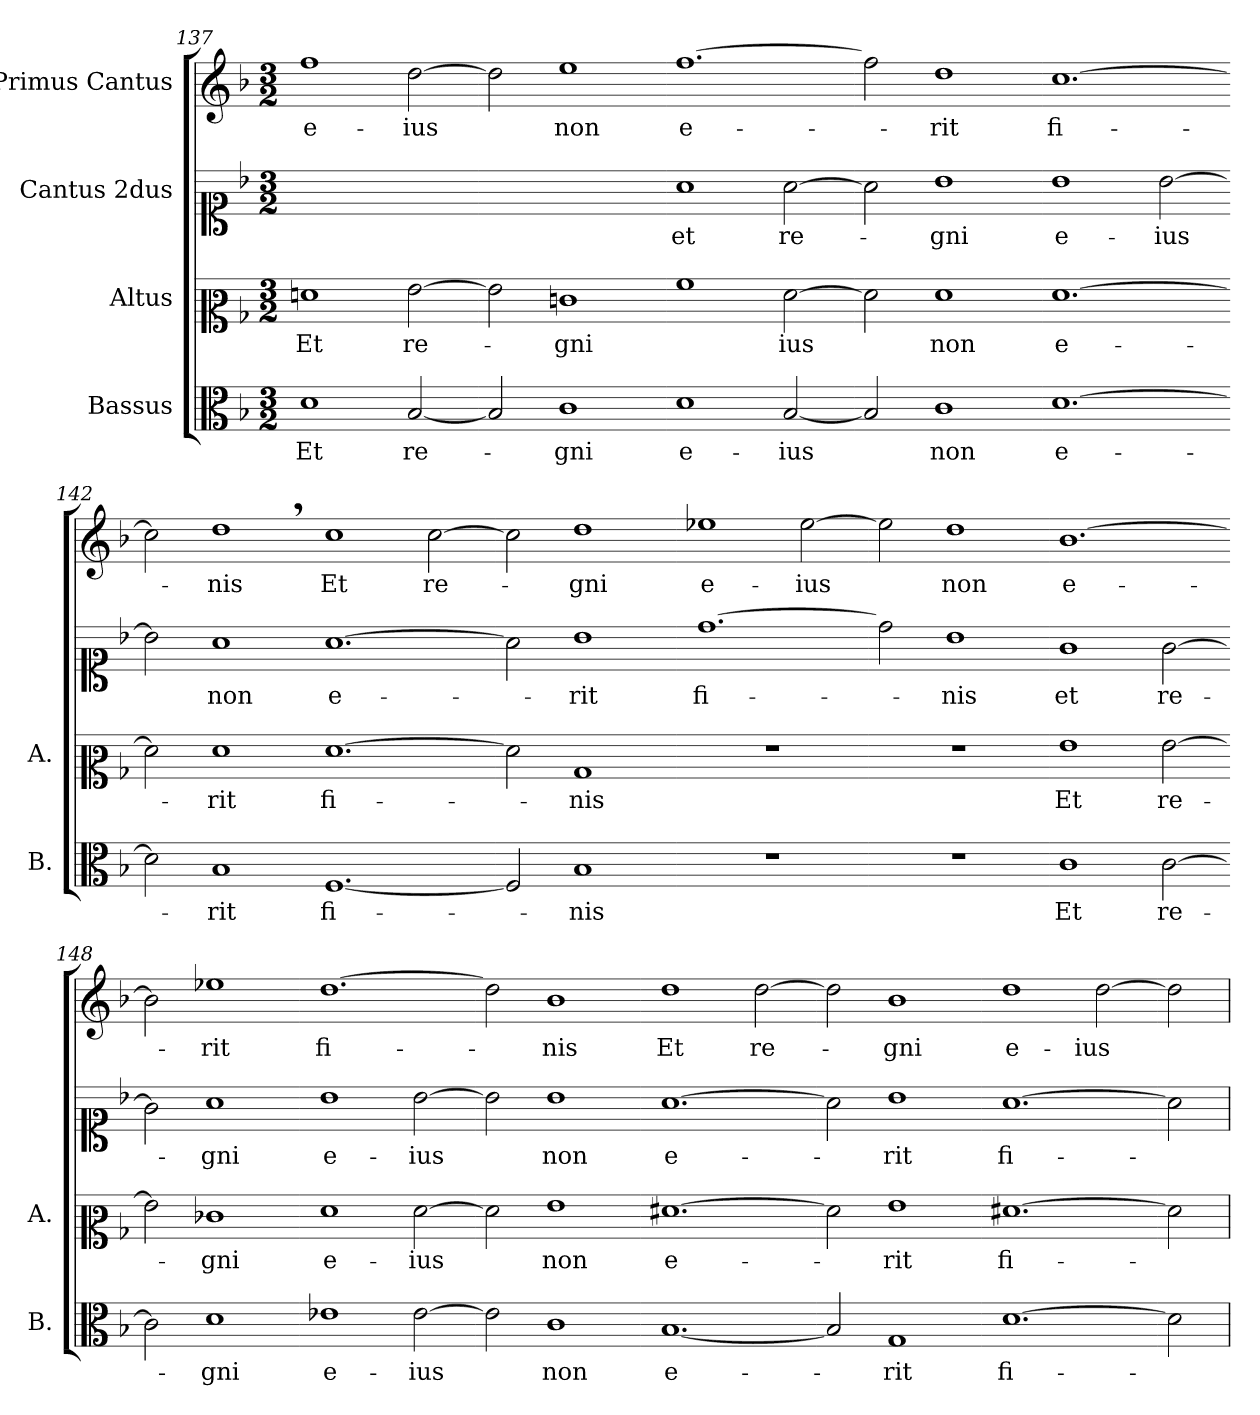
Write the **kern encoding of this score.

**kern	**text	**kern	**text	**kern	**text	**kern	**text
*part4	*part4	*part3	*part3	*part2	*part2	*part1	*part1
*staff4	*staff4	*staff3	*staff3	*staff2	*staff2	*staff1	*staff1
*I"Bassus	*	*I"Altus	*	*I"Cantus 2dus	*	*I"Primus Cantus	*
*I'B.	*	*I'A.	*	*	*	*	*
*clefC3	*	*clefC2	*	*clefC1	*	*clefG2	*
*k[b-]	*	*k[b-]	*	*k[b-]	*	*k[b-]	*
*M3/2	*	*M3/2	*	*M3/2	*	*M3/2	*
=137	=137	=137	=137	=137	=137	=137	=137
1d	Et	1fn	Et	1.ryy	.	1ff	e-
[2B-/	re-	[2g\	re-	.	.	[2dd\	-ius
=138-	=138-	=138-	=138-	=138-	=138-	=138-	=138-
2B-/]	.	2g\]	.	1.ryy	.	2dd\]	.
1c	-gni	1en	-gni	.	.	1ee	non
=139-	=139-	=139-	=139-	=139-	=139-	=139-	=139-
1d	e-	1a	.	1a	et	[1.ff	e-
[2B-/	-ius	[2f\	ius	[2a\	re-	.	.
=140-	=140-	=140-	=140-	=140-	=140-	=140-	=140-
2B-/]	.	2f\]	.	2a\]	.	2ff]	.
1c	non	1f	non	1b-	-gni	1dd	-rit
=141-	=141-	=141-	=141-	=141-	=141-	=141-	=141-
[1.d	e-	[1.f	e-	1b-	e-	[1.cc	fi-
.	.	.	.	[2b-\	ius	.	.
=142-	=142-	=142-	=142-	=142-	=142-	=142-	=142-
2d]	.	2f]	.	2b-\]	.	2cc]	.
1B-	-rit	1f	-rit	1a	non	1dd,	-nis
=143-	=143-	=143-	=143-	=143-	=143-	=143-	=143-
[1.F	fi-	[1.f	fi-	[1.a	e-	1cc	Et
.	.	.	.	.	.	[2cc\	re-
=144-	=144-	=144-	=144-	=144-	=144-	=144-	=144-
2F]	.	2f]	.	2a]	.	2cc\]	.
1B-	-nis	1B-	-nis	1b-	-rit	1dd	-gni
=145-	=145-	=145-	=145-	=145-	=145-	=145-	=145-
1.r	.	1.r	.	[1.dd	fi-	1ee-X	e-
.	.	.	.	.	.	[2ee-\	-ius
=146-	=146-	=146-	=146-	=146-	=146-	=146-	=146-
1.r	.	1.r	.	2dd]	.	2ee-\]	.
.	.	.	.	1b-	-nis	1dd	non
=147-	=147-	=147-	=147-	=147-	=147-	=147-	=147-
1c	Et	1g	Et	1g	et	[1.b-	e-
[2c\	re-	[2g\	re-	[2g\	re-	.	.
=148-	=148-	=148-	=148-	=148-	=148-	=148-	=148-
2c\]	.	2g\]	.	2g\]	.	2b-]	.
1d	-gni	1e-X	-gni	1a	-gni	1ee-X	-rit
=149-	=149-	=149-	=149-	=149-	=149-	=149-	=149-
1e-X	e-	1f	e-	1b-	e-	[1.dd	fi-
[2e-\	-ius	[2f\	-ius	[2b-\	-ius	.	.
=150-	=150-	=150-	=150-	=150-	=150-	=150-	=150-
2e-\]	.	2f\]	.	2b-\]	.	2dd]	.
1c	non	1g	non	1b-	non	1b-	-nis
=151-	=151-	=151-	=151-	=151-	=151-	=151-	=151-
[1.B-	e-	[1.f#X	e-	[1.a	e-	1dd	Et
.	.	.	.	.	.	[2dd\	re-
=152-	=152-	=152-	=152-	=152-	=152-	=152-	=152-
2B-]	.	2f#]	.	2a]	.	2dd\]	.
1G	-rit	1g	-rit	1b-	-rit	1b-	-gni
=153-	=153-	=153-	=153-	=153-	=153-	=153-	=153-
[1.d	fi-	[1.f#X	fi-	[1.a	fi-	1dd	e-
.	.	.	.	.	.	[2dd\	-ius
=154-	=154-	=154-	=154-	=154-	=154-	=154-	=154-
2d]	.	2f#]	.	2a]	.	2dd\]	.
=	=	=	=	=	=	=	=
*-	*-	*-	*-	*-	*-	*-	*-
